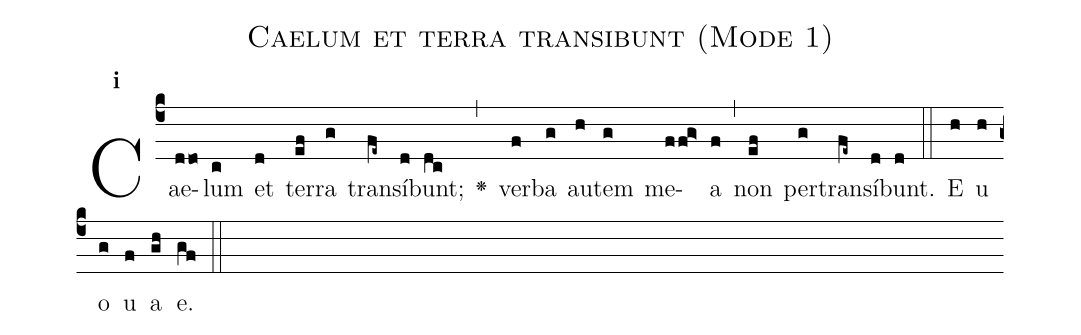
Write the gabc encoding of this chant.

name:Caelum et terra transibunt (Mode 1);
office-part:Antiphona;
mode:1;
%%
initial-style: 1;
name: Caelum et terra transibunt;
book: Antiphonae & Responsoria/Tomus III, p. 63;
occasion: Psalterium Hebdomada II Sabbato;
office-part: Hora media Ant 1;
user-notes: ;
commentary: ;
annotation: 1f;
centering-scheme: english;
fontsize: 12;
font: OFLSortsMillGoudy;
height: 11;
width: 4.5;
%%
(c4)Cae(ddo)lum(c) et(d) ter(ef)ra(g) tran(fe~)sí(d)bunt;(dc) <v>\greheightstar</v>(,) ver(f)ba(g) au(h)tem(g) me(ffg>)a(f) (,) non(ef) per(g)tran(fe~)sí(d)bunt.(d) (::)
E(h) u(h) o(g) u(f) a(gh) e.(gf) (::)
